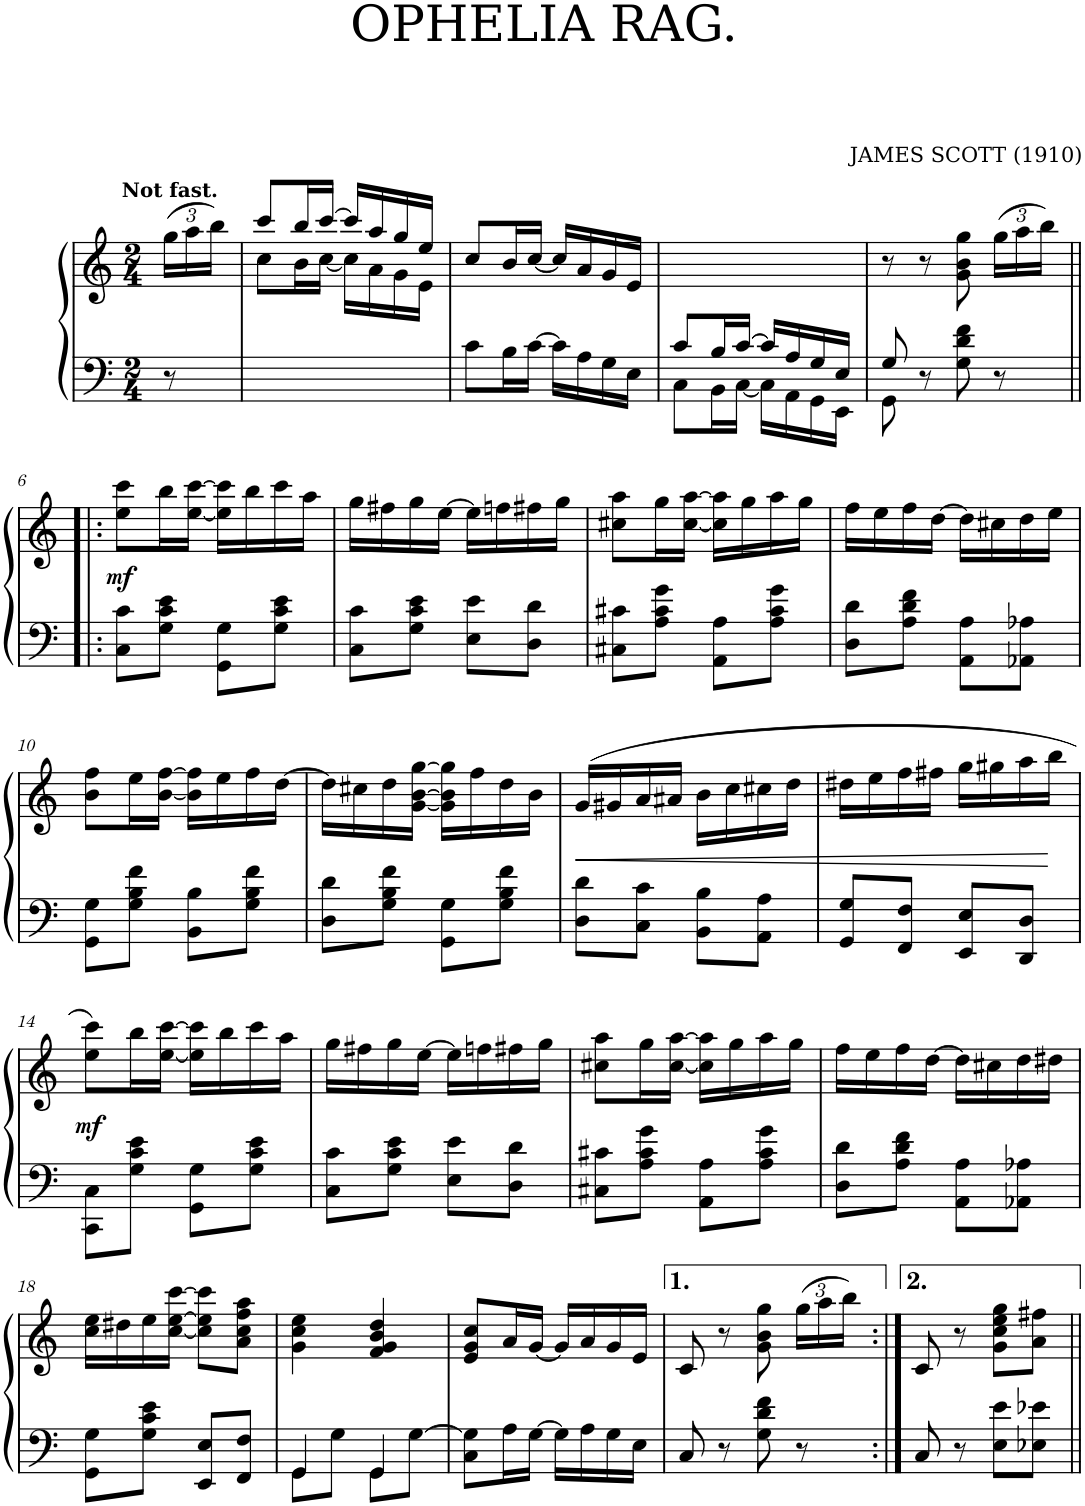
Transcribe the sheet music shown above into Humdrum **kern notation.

**kern	**kern	**dynam
*part1	*part1	*part1
*staff2	*staff1	*staff1/2
*I"Piano	*	*
*I'Pno.	*	*
*clefF4	*clefG2	*
*k[]	*k[]	*
*M2/4	*M2/4	*
*	*Xbrackettup	*
=1	=1	=1
!	!LO:TX:a:B:t=Not fast.	!
8r	(24gg\LL	.
.	24aa\	.
.	24bb\JJ)	.
=2	=2	=2
*	*^	*
2ryy	8ccc/L	8cc\L	.
.	16bb/L	16b\L	.
.	[16ccc/JJ	[16cc\JJ	.
.	16ccc/LL]	16cc\LL]	.
.	16aa/	16a\	.
.	16gg/	16g\	.
.	16ee/JJ	16e\JJ	.
*	*v	*v	*
=3	=3	=3
8c\L	8cc/L	.
16B\L	16b/L	.
[16c\JJ	[16cc/JJ	.
16c\LL]	16cc/LL]	.
16A\	16a/	.
16G\	16g/	.
16E\JJ	16e/JJ	.
=4	=4	=4
*^	*	*
8c/L	8C\L	2ryy	.
16B/L	16BB\L	.	.
[16c/JJ	[16C\JJ	.	.
16c/LL]	16C\LL]	.	.
16A/	16AA\	.	.
16G/	16GG\	.	.
16E/JJ	16EE\JJ	.	.
=5	=5	=5	=5
8G/	8GG\	8r	.
8r	4.ryy	8r	.
8G\ 8d\ 8f\	.	8g\ 8b\ 8gg\	.
8r	.	(24gg\LL	.
.	.	24aa\	.
.	.	24bb\JJ)	.
*v	*v	*	*
!!LO:LB:g=z
=6!|:	=6!|:	=6!|:
!	!	!LO:DY:b
8C\ 8c\L	8ee\ 8ccc\L	mf
8G\ 8c\ 8e\J	16bb\L	.
.	[16ee\ [16ccc\JJ	.
8GG\ 8G\L	16ee\] 16ccc\]LL	.
.	16bb\	.
8G\ 8c\ 8e\J	16ccc\	.
.	16aa\JJ	.
=7	=7	=7
8C\ 8c\L	16gg\LL	.
.	16ff#X\	.
8G\ 8c\ 8e\J	16gg\	.
.	[16ee\JJ	.
8E\ 8e\L	16ee\LL]	.
.	16ffn\	.
8D\ 8d\J	16ff#X\	.
.	16gg\JJ	.
=8	=8	=8
8C#X\ 8c#X\L	8cc#X\ 8aa\L	.
8A\ 8c#\ 8g\J	16gg\L	.
.	[16cc#\ [16aa\JJ	.
8AA\ 8A\L	16cc#\] 16aa\]LL	.
.	16gg\	.
8A\ 8c#\ 8g\J	16aa\	.
.	16gg\JJ	.
=9	=9	=9
8D\ 8d\L	16ff\LL	.
.	16ee\	.
8A\ 8d\ 8f\J	16ff\	.
.	[16dd\JJ	.
8AA\ 8A\L	16dd\LL]	.
.	16cc#X\	.
8AA-X\ 8A-X\J	16dd\	.
.	16ee\JJ	.
!!LO:LB:g=z
=10	=10	=10
8GG\ 8G\L	8b\ 8ff\L	.
8G\ 8B\ 8f\J	16ee\L	.
.	[16b\ [16ff\JJ	.
8BB\ 8B\L	16b\] 16ff\]LL	.
.	16ee\	.
8G\ 8B\ 8f\J	16ff\	.
.	[16dd\JJ	.
=11	=11	=11
8D\ 8d\L	16dd\LL]	.
.	16cc#X\	.
8G\ 8B\ 8f\J	16dd\	.
.	[16g\ [16b\ [16gg\JJ	.
8GG\ 8G\L	16g\] 16b\] 16gg\]LL	.
.	16ff\	.
8G\ 8B\ 8f\J	16dd\	.
.	16b\JJ	.
=12	=12	=12
!	!	!LO:HP:b
8D\ 8d\L	(16g/LL	<
.	16g#X/	.
8C\ 8c\J	16a/	.
.	16a#X/JJ	.
8BB\ 8B\L	16b\LL	.
.	16cc\	.
8AA\ 8A\J	16cc#X\	.
.	16dd\JJ	.
=13	=13	=13
8GG/ 8G/L	16dd#X\LL	.
.	16ee\	.
8FF/ 8F/J	16ff\	.
.	16ff#X\JJ	.
8EE/ 8E/L	16gg\LL	.
.	16gg#X\	.
8DD/ 8D/J	16aa\	.
.	16bb\JJ	[
!!LO:LB:g=z
=14	=14	=14
!	!	!LO:DY:b
8CC\ 8C\L	8ee\ 8ccc\L)	mf
8G\ 8c\ 8e\J	16bb\L	.
.	[16ee\ [16ccc\JJ	.
8GG\ 8G\L	16ee\] 16ccc\]LL	.
.	16bb\	.
8G\ 8c\ 8e\J	16ccc\	.
.	16aa\JJ	.
=15	=15	=15
8C\ 8c\L	16gg\LL	.
.	16ff#X\	.
8G\ 8c\ 8e\J	16gg\	.
.	[16ee\JJ	.
8E\ 8e\L	16ee\LL]	.
.	16ffn\	.
8D\ 8d\J	16ff#X\	.
.	16gg\JJ	.
=16	=16	=16
8C#X\ 8c#X\L	8cc#X\ 8aa\L	.
8A\ 8c#\ 8g\J	16gg\L	.
.	[16cc#\ [16aa\JJ	.
8AA\ 8A\L	16cc#\] 16aa\]LL	.
.	16gg\	.
8A\ 8c#\ 8g\J	16aa\	.
.	16gg\JJ	.
=17	=17	=17
8D\ 8d\L	16ff\LL	.
.	16ee\	.
8A\ 8d\ 8f\J	16ff\	.
.	[16dd\JJ	.
8AA\ 8A\L	16dd\LL]	.
.	16cc#X\	.
8AA-X\ 8A-X\J	16dd\	.
.	16dd#X\JJ	.
!!LO:LB:g=z
=18	=18	=18
8GG\ 8G\L	16cc\ 16ee\LL	.
.	16dd#X\	.
8G\ 8c\ 8e\J	16ee\	.
.	[16cc\ [16ee\ [16ccc\JJ	.
8EE/ 8E/L	8cc\] 8ee\] 8ccc\]L	.
8FF/ 8F/J	8a\ 8cc\ 8ff\ 8aa\J	.
=19	=19	=19
*^	*	*
4GG/	8GG\L	4g\ 4cc\ 4ee\	.
.	8G\J	.	.
4GG/	8GG\L	4f/ 4g/ 4b/ 4dd/	.
.	[>8G\J	.	.
*v	*v	*	*
=20	=20	=20
8C\ 8G\]L	8e/ 8g/ 8cc/L	.
16A\L	16a/L	.
[16G\JJ	[16g/JJ	.
16G\LL]	16g/LL]	.
16A\	16a/	.
16G\	16g/	.
16E\JJ	16e/JJ	.
=21	=21	=21
8C/	8c/	.
8r	8r	.
8G\ 8d\ 8f\	8g\ 8b\ 8gg\	.
8r	(24gg\LL	.
.	24aa\	.
.	24bb\JJ)	.
=22:|!	=22:|!	=22:|!
8C/	8c/	.
8r	8r	.
8E\ 8e\L	8g\ 8cc\ 8ee\ 8gg\L	.
8E-X\ 8e-X\J	8a\ 8ff#X\J	.
=||	=||	=||
*-	*-	*-
